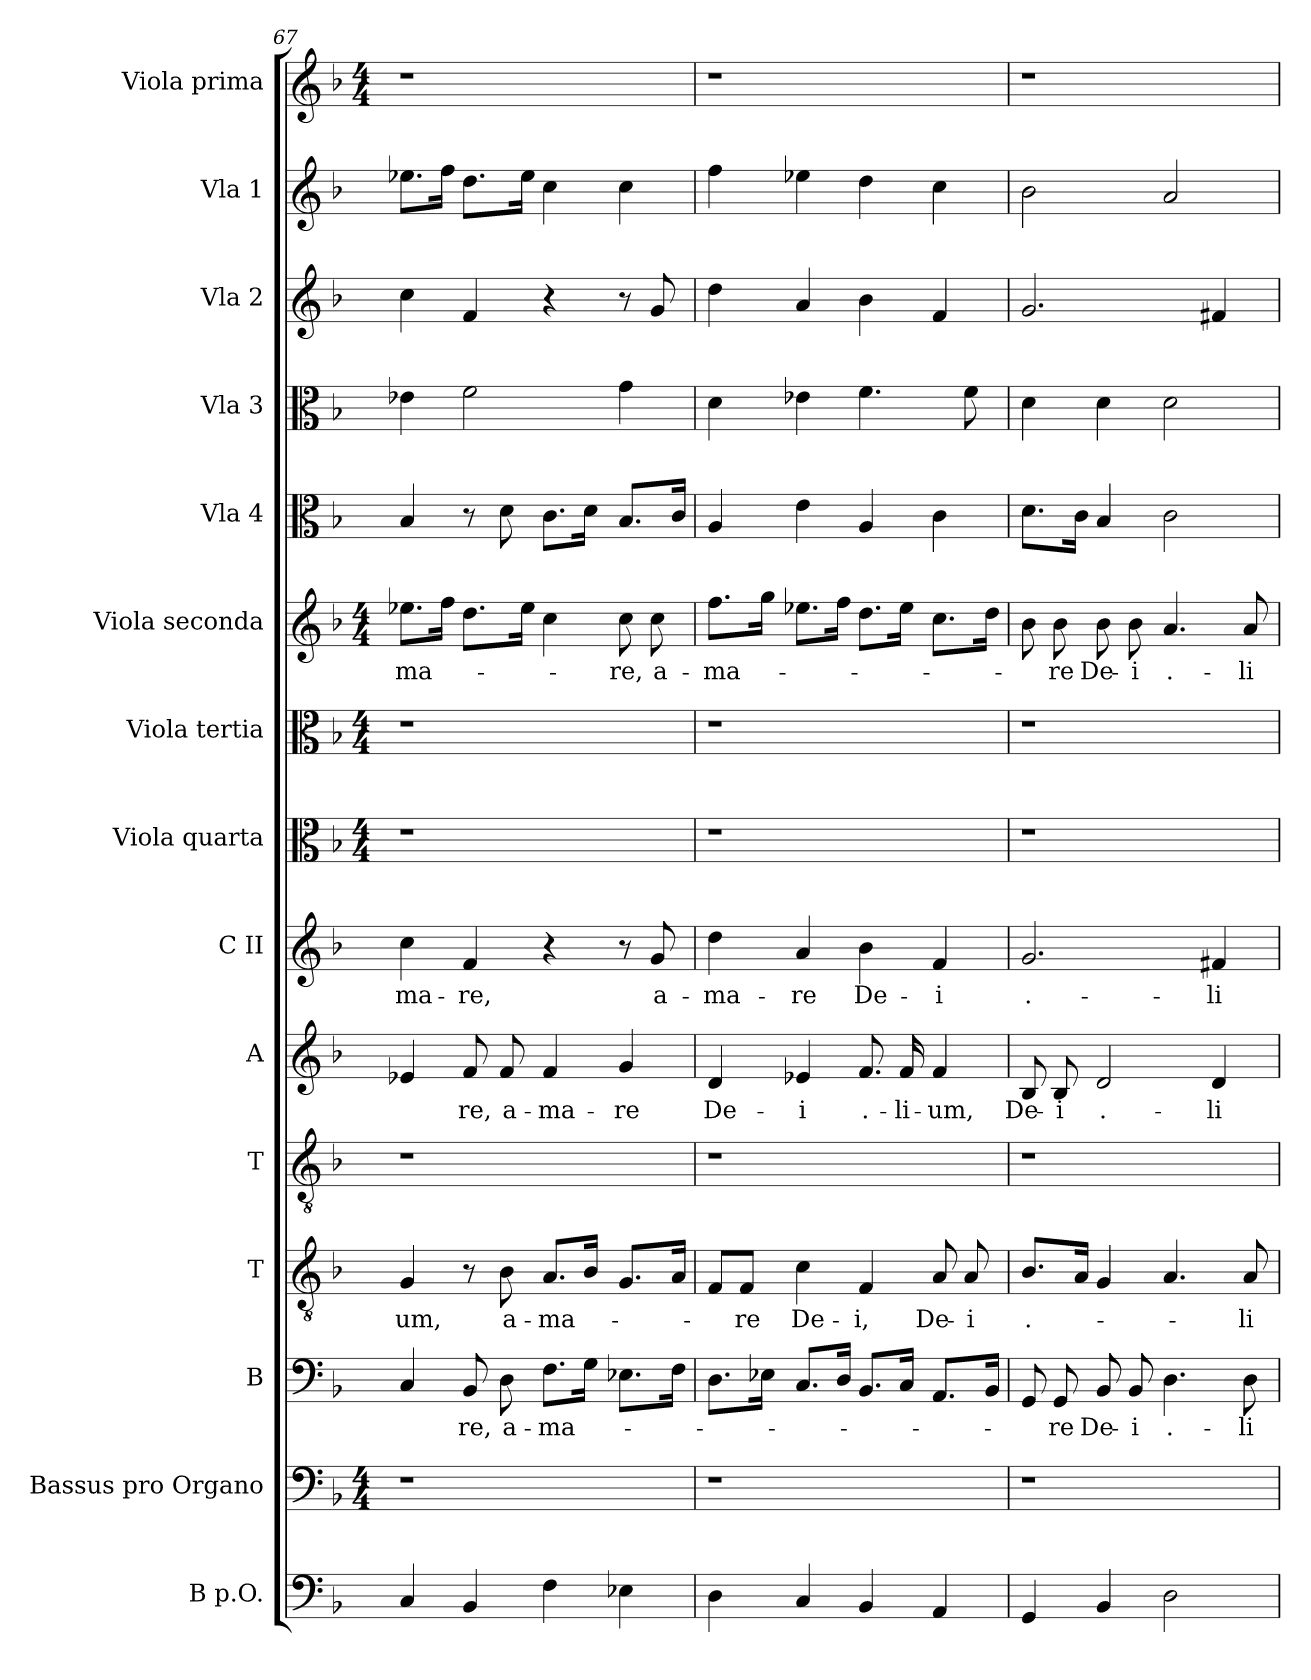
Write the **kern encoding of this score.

**kern	**kern	**kern	**text	**kern	**text	**kern	**kern	**text	**kern	**text	**kern	**kern	**kern	**text	**kern	**kern	**kern	**kern	**kern
*part15	*part14	*part13	*part13	*part12	*part12	*part11	*part10	*part10	*part9	*part9	*part8	*part7	*part6	*part6	*part5	*part4	*part3	*part2	*part1
*staff15	*staff14	*staff13	*staff13	*staff12	*staff12	*staff11	*staff10	*staff10	*staff9	*staff9	*staff8	*staff7	*staff6	*staff6	*staff5	*staff4	*staff3	*staff2	*staff1
*I"B p.O.	*I"Bassus pro Organo	*I"B	*	*I"T	*	*I"T	*I"A	*	*I"C II	*	*I"Viola quarta	*I"Viola tertia	*I"Viola seconda	*	*I"Vla 4	*I"Vla 3	*I"Vla 2	*I"Vla 1	*I"Viola prima
*I'B p.O.	*I'B p.O.	*I'B	*	*I'T	*	*I'T	*I'A	*	*I'C II	*	*I'Vla 4	*I'Vla 3	*I'Vla 2	*	*I'Vla 4	*I'Vla 3	*I'Vla 2	*I'Vla 1	*I'Vla 1
*clefF4	*clefF4	*clefF4	*	*clefGv2	*	*clefGv2	*clefG2	*	*clefG2	*	*clefC3	*clefC3	*clefG2	*	*clefC3	*clefC3	*clefG2	*clefG2	*clefG2
*k[b-]	*k[b-]	*k[b-]	*	*k[b-]	*	*k[b-]	*k[b-]	*	*k[b-]	*	*k[b-]	*k[b-]	*k[b-]	*	*k[b-]	*k[b-]	*k[b-]	*k[b-]	*k[b-]
*F:	*F:	*F:	*	*F:	*	*F:	*F:	*	*F:	*	*F:	*F:	*F:	*	*F:	*F:	*F:	*F:	*F:
*	*M4/4	*	*	*	*	*	*	*	*	*	*M4/4	*M4/4	*M4/4	*	*	*	*	*	*M4/4
=67	=67	=67	=67	=67	=67	=67	=67	=67	=67	=67	=67	=67	=67	=67	=67	=67	=67	=67	=67
!	!	!	!	!	!LO:LY:b	!	!	!	!	!LO:LY:b	!	!	!	!LO:LY:b	!	!	!	!	!
4C/	1r	4C/	.	4G/	-um,	1r	4e-X/	.	4cc\	-ma-	1r	1r	8.ee-X\L	-ma-	4B-/	4e-X\	4cc\	8.ee-X\L	1r
.	.	.	.	.	.	.	.	.	.	.	.	.	16ff\Jk	.	.	.	.	16ff\Jk	.
!	!	!	!LO:LY:b	!	!	!	!	!LO:LY:b	!	!LO:LY:b	!	!	!	!	!	!	!	!	!
4BB-/	.	8BB-/	-re,	8r	.	.	8f/	-re,	4f/	-re,	.	.	8.dd\L	.	8r	2f\	4f/	8.dd\L	.
!	!	!	!LO:LY:b	!	!LO:LY:b	!	!	!LO:LY:b	!	!	!	!	!	!	!	!	!	!	!
.	.	8D\	a-	8B-\	a-	.	8f/	a-	.	.	.	.	.	.	8d\	.	.	.	.
.	.	.	.	.	.	.	.	.	.	.	.	.	16ee-\Jk	.	.	.	.	16ee-\Jk	.
!	!	!	!LO:LY:b	!	!LO:LY:b	!	!	!LO:LY:b	!	!	!	!	!	!	!	!	!	!	!
4F\	.	8.F\L	-ma-	8.A/L	-ma-	.	4f/	-ma-	4r	.	.	.	4cc\	.	8.c\L	.	4r	4cc\	.
.	.	16G\Jk	.	16B-/Jk	.	.	.	.	.	.	.	.	.	.	16d\Jk	.	.	.	.
!	!	!	!	!	!	!	!	!LO:LY:b	!	!	!	!	!	!LO:LY:b	!	!	!	!	!
4E-X>\	.	8.E-X\L	.	8.G/L	.	.	4g/	-re	8r	.	.	.	8cc\	-re,	8.B-/L	4g\	8r	4cc\	.
!	!	!	!	!	!	!	!	!	!	!LO:LY:b	!	!	!	!LO:LY:b	!	!	!	!	!
.	.	.	.	.	.	.	.	.	8g/	a-	.	.	8cc\	a-	.	.	8g/	.	.
.	.	16F\Jk	.	16A/Jk	.	.	.	.	.	.	.	.	.	.	16c/Jk	.	.	.	.
=68	=68	=68	=68	=68	=68	=68	=68	=68	=68	=68	=68	=68	=68	=68	=68	=68	=68	=68	=68
!	!	!	!	!	!	!	!	!LO:LY:b	!	!LO:LY:b	!	!	!	!LO:LY:b	!	!	!	!	!
4D\	1r	8.D\L	.	8F/L	.	1r	4d/	De-	4dd\	-ma-	1r	1r	8.ff\L	-ma-	4A/	4d\	4dd\	4ff\	1r
!	!	!	!	!	!LO:LY:b	!	!	!	!	!	!	!	!	!	!	!	!	!	!
.	.	.	.	8F/J	-re	.	.	.	.	.	.	.	.	.	.	.	.	.	.
.	.	16E-X\Jk	.	.	.	.	.	.	.	.	.	.	16gg\Jk	.	.	.	.	.	.
!	!	!	!	!	!LO:LY:b	!	!	!LO:LY:b	!	!LO:LY:b	!	!	!	!	!	!	!	!	!
4C</	.	8.C/L	.	4c\	De-	.	4e-X/	-i	4a/	-re	.	.	8.ee-X\L	.	4e\	4e-X\	4a/	4ee-X\	.
.	.	16D/Jk	.	.	.	.	.	.	.	.	.	.	16ff\Jk	.	.	.	.	.	.
!	!	!	!	!	!LO:LY:b	!	!	!LO:LY:b	!	!LO:LY:b	!	!	!	!	!	!	!	!	!
4BB-/	.	8.BB-/L	.	4F/	-i,	.	8.f/	.-	4b-\	De-	.	.	8.dd\L	.	4A/	4.f\	4b-\	4dd\	.
!	!	!	!	!	!	!	!	!LO:LY:b	!	!	!	!	!	!	!	!	!	!	!
.	.	16C/Jk	.	.	.	.	16f/	-li-	.	.	.	.	16ee-\Jk	.	.	.	.	.	.
!	!	!	!	!	!LO:LY:b	!	!	!LO:LY:b	!	!LO:LY:b	!	!	!	!	!	!	!	!	!
4AA</	.	8.AA/L	.	8A/	De-	.	4f/	-um,	4f/	-i	.	.	8.cc\L	.	4c\	.	4f/	4cc\	.
!	!	!	!	!	!LO:LY:b	!	!	!	!	!	!	!	!	!	!	!	!	!	!
.	.	.	.	8A/	-i	.	.	.	.	.	.	.	.	.	.	8f\	.	.	.
.	.	16BB-/Jk	.	.	.	.	.	.	.	.	.	.	16dd\Jk	.	.	.	.	.	.
=69	=69	=69	=69	=69	=69	=69	=69	=69	=69	=69	=69	=69	=69	=69	=69	=69	=69	=69	=69
!	!	!	!	!	!LO:LY:b	!	!	!LO:LY:b	!	!LO:LY:b	!	!	!	!	!	!	!	!	!
4GG/	1r	8GG/	.	8.B-/L	.-	1r	8B-/	De-	2.g/	.-	1r	1r	8b-\	.	8.d\L	4d\	2.g/	2b-\	1r
!	!	!	!LO:LY:b	!	!	!	!	!LO:LY:b	!	!	!	!	!	!LO:LY:b	!	!	!	!	!
.	.	8GG/	-re	.	.	.	8B-/	-i	.	.	.	.	8b-\	-re	.	.	.	.	.
.	.	.	.	16A/Jk	.	.	.	.	.	.	.	.	.	.	16c\Jk	.	.	.	.
!	!	!	!LO:LY:b	!	!	!	!	!LO:LY:b	!	!	!	!	!	!LO:LY:b	!	!	!	!	!
4BB-</	.	8BB-/	De-	4G/	.	.	2d/	.-	.	.	.	.	8b-\	De-	4B-/	4d\	.	.	.
!	!	!	!LO:LY:b	!	!	!	!	!	!	!	!	!	!	!LO:LY:b	!	!	!	!	!
.	.	8BB-/	-i	.	.	.	.	.	.	.	.	.	8b-\	-i	.	.	.	.	.
!	!	!	!LO:LY:b	!	!	!	!	!	!	!	!	!	!	!LO:LY:b	!	!	!	!	!
2D>\	.	4.D\	.-	4.A/	.	.	.	.	.	.	.	.	4.a/	.-	2c\	2d\	.	2a/	.
!	!	!	!	!	!	!	!	!LO:LY:b	!	!LO:LY:b	!	!	!	!	!	!	!	!	!
.	.	.	.	.	.	.	4d/	-li-	4f#X/	-li-	.	.	.	.	.	.	4f#X/	.	.
!	!	!	!LO:LY:b	!	!LO:LY:b	!	!	!	!	!	!	!	!	!LO:LY:b	!	!	!	!	!
.	.	8D\	-li-	8A/	-li-	.	.	.	.	.	.	.	8a/	-li-	.	.	.	.	.
=	=	=	=	=	=	=	=	=	=	=	=	=	=	=	=	=	=	=	=
*-	*-	*-	*-	*-	*-	*-	*-	*-	*-	*-	*-	*-	*-	*-	*-	*-	*-	*-	*-
